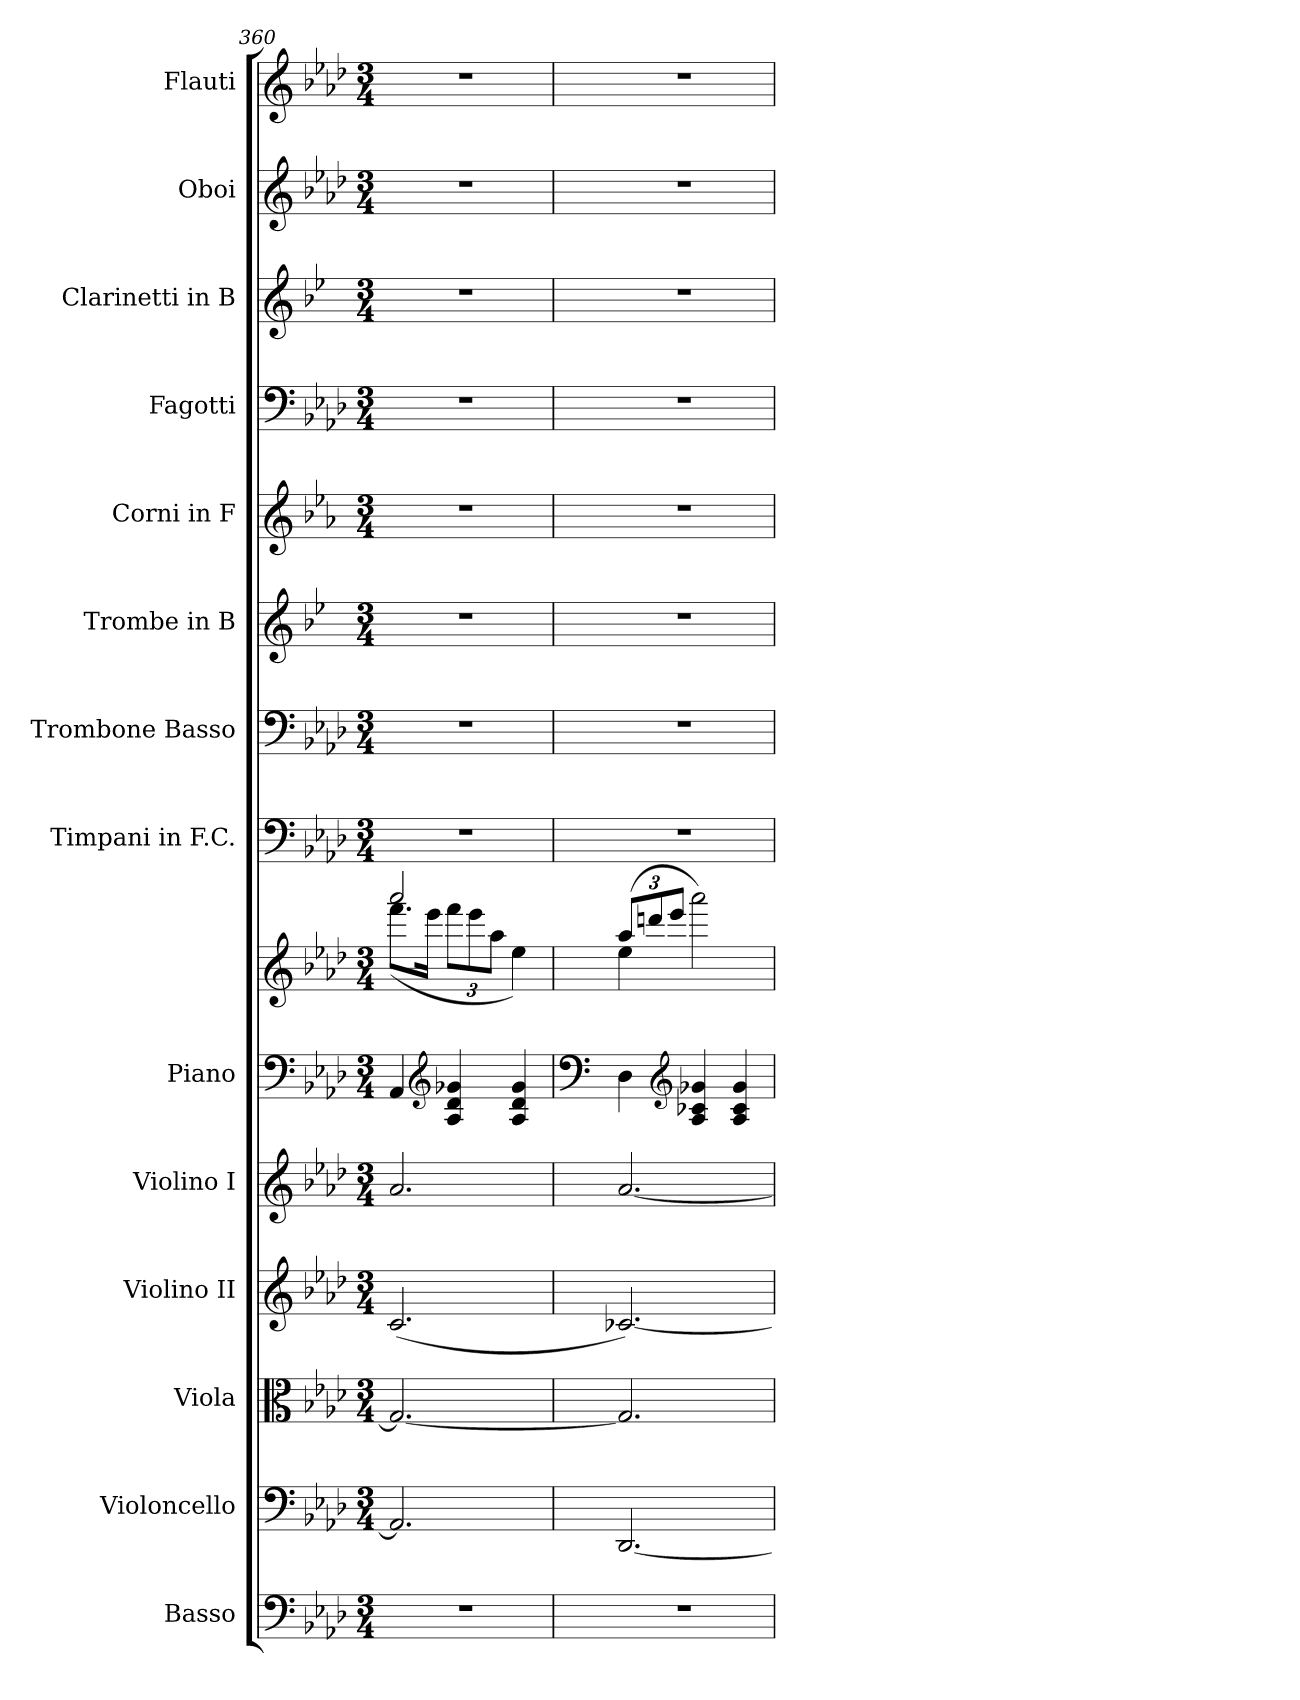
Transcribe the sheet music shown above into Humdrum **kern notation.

**kern	**kern	**kern	**kern	**kern	**kern	**kern	**kern	**kern	**kern	**kern	**kern	**kern	**kern	**kern
*part14	*part13	*part12	*part11	*part10	*part9	*part9	*part8	*part7	*part6	*part5	*part4	*part3	*part2	*part1
*staff15	*staff14	*staff13	*staff12	*staff11	*staff10	*staff9	*staff8	*staff7	*staff6	*staff5	*staff4	*staff3	*staff2	*staff1
*I"Basso	*I"Violoncello	*I"Viola	*I"Violino II	*I"Violino I	*I"Piano	*	*I"Timpani in F.C.	*I"Trombone Basso	*I"Trombe in B	*I"Corni in F	*I"Fagotti	*I"Clarinetti in B	*I"Oboi	*I"Flauti
*	*	*	*	*	*I'Pno.	*	*I'Timp.	*	*	*	*	*	*I'Ob.	*I'Fl.
!!LO:LB:g=z
*clefF4	*clefF4	*clefC3	*clefG2	*clefG2	*clefF4	*clefG2	*clefF4	*clefF4	*clefG2	*clefG2	*clefF4	*clefG2	*clefG2	*clefG2
*ITrd7c12	*	*	*	*	*	*	*	*	*ITrd1c2	*ITrd4c7	*	*ITrd1c2	*	*
*k[b-e-a-d-]	*k[b-e-a-d-]	*k[b-e-a-d-]	*k[b-e-a-d-]	*k[b-e-a-d-]	*k[b-e-a-d-]	*k[b-e-a-d-]	*k[b-e-a-d-]	*k[b-e-a-d-]	*k[b-e-a-d-]	*k[b-e-a-d-]	*k[b-e-a-d-]	*k[b-e-a-d-]	*k[b-e-a-d-]	*k[b-e-a-d-]
*M3/4	*M3/4	*M3/4	*M3/4	*M3/4	*M3/4	*M3/4	*M3/4	*M3/4	*M3/4	*M3/4	*M3/4	*M3/4	*M3/4	*M3/4
=360	=360	=360	=360	=360	=360	=360	=360	=360	=360	=360	=360	=360	=360	=360
*	*	*	*	*	*	*^	*	*	*	*	*	*	*	*
2.r	2.AA-/]	2.G-/_	(<2.c/	2.a-/	4AA-/	2aaa-/	(<8.fff\L	2.r	2.r	2.r	2.r	2.r	2.r	2.r	2.r
.	.	.	.	.	.	.	16eee-\Jk	.	.	.	.	.	.	.	.
*	*	*	*	*	*clefG2	*	*	*	*	*	*	*	*	*	*
*	*	*	*	*	*	*	*Xbrackettup	*	*	*	*	*	*	*	*
.	.	.	.	.	4A-/ 4d-/ 4g-X/	.	12fff\L	.	.	.	.	.	.	.	.
.	.	.	.	.	.	.	12eee-\	.	.	.	.	.	.	.	.
.	.	.	.	.	.	.	12aa-\J	.	.	.	.	.	.	.	.
.	.	.	.	.	4A-/ 4d-/ 4g-/	4ryy	4ee-\)	.	.	.	.	.	.	.	.
=361	=361	=361	=361	=361	=361	=361	=361	=361	=361	=361	=361	=361	=361	=361	=361
*	*	*	*	*	*clefF4	*	*	*	*	*	*	*	*	*	*
2.r	[2.DD-/	2.G-/]	[2.c-X/)	[2.a-/	4D-\	(>12aa-/L	4ee-\	2.r	2.r	2.r	2.r	2.r	2.r	2.r	2.r
.	.	.	.	.	.	12dddn/	.	.	.	.	.	.	.	.	.
.	.	.	.	.	.	12eee-/J	.	.	.	.	.	.	.	.	.
*	*	*	*	*	*clefG2	*	*	*	*	*	*	*	*	*	*
.	.	.	.	.	4A-/ 4c-X/ 4g-X/	2aaa-\)	2ryy	.	.	.	.	.	.	.	.
.	.	.	.	.	4A-/ 4c-/ 4g-/	.	.	.	.	.	.	.	.	.	.
*	*	*	*	*	*	*v	*v	*	*	*	*	*	*	*	*
=	=	=	=	=	=	=	=	=	=	=	=	=	=	=
*-	*-	*-	*-	*-	*-	*-	*-	*-	*-	*-	*-	*-	*-	*-
